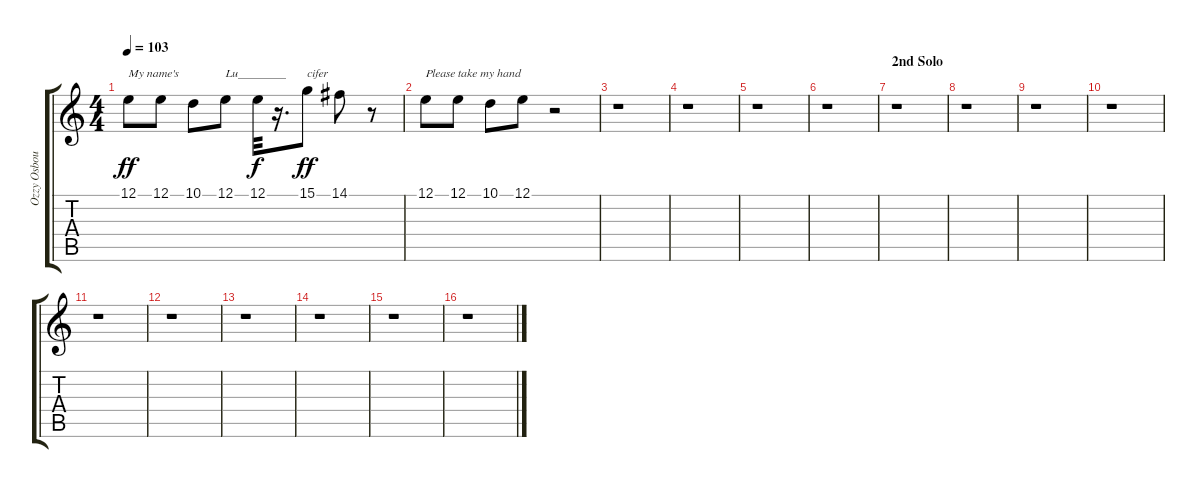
\track ("Ozzy Osbourne" "Ozzy Osbou") {instrument lead6voice}
\staff {score tabs}
\tuning (E4 B3 G3 D3 A2 E2) {hide}
\ts (4 4)
\tempo 103
\clef g2
\ks c
12.1.8{txt "My name's" dy ff} 12.1.8 10.1.8 12.1.8{txt "Lu________"} 12.1.32{dy f} r.16{d} 15.1.8{txt "cifer" dy ff} 14.1.8 r.8 |
12.1.8{txt "Please take my hand"} 12.1.8 10.1.8 12.1.8 r.2 |
r.1 |
r.1 |
r.1 |
r.1 |
\section ("" "2nd Solo")
r.1 |
r.1 |
r.1 |
r.1 |
r.1 |
r.1 |
r.1 |
r.1 |
r.1 |
r.1
